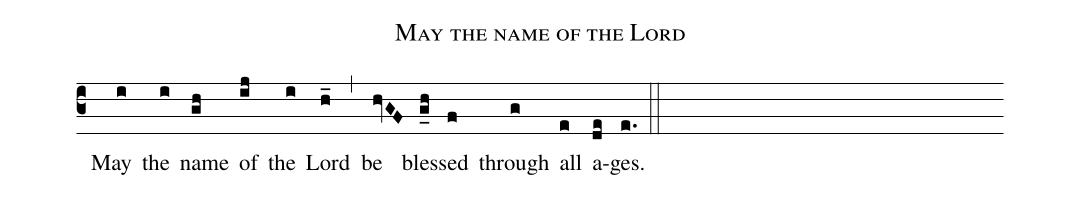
name: May the name of the Lord;
%%
(c3) () May(i) the(i) name(gh) of(ij) the(i) Lord(h_) (,) be(hvGF) bles(g_h)sed(f) through(g) all(e) a(de)ges.(e.) (::)
